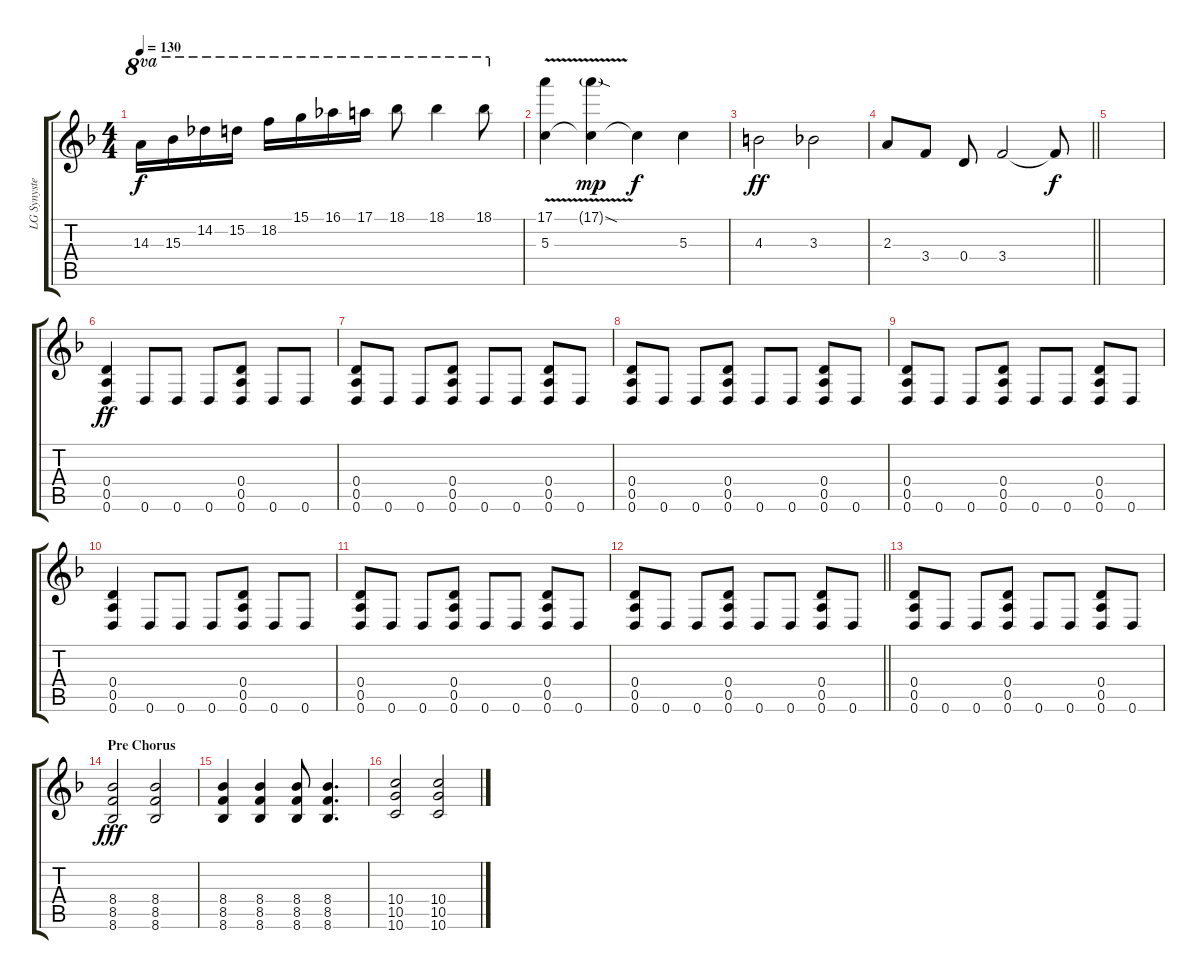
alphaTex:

\track ("LG Synyster Gates" "LG Synyste") {instrument distortionguitar}
\staff {score tabs}
\tuning (E4 B3 G3 D3 A2 D2) {hide}
\ts (4 4)
\tempo 130
\clef g2
\ks dminor
14.3.16{ot 8va dy f} 15.3.16{ot 8va} 14.2.16{ot 8va} 15.2.16{ot 8va} 18.2.16{ot 8va} 15.1.16{ot 8va} 16.1.16{ot 8va} 17.1.16{ot 8va} 18.1.8{ot 8va} 18.1.4{ot 8va} 18.1.8{ot 8va} |
(17.1{v} 5.3).4 (17.1{v sod g} 5.3{t}).4{dy mp} 5.3{t}.4{dy f} 5.3.4 |
4.3.2{dy ff} 3.3.2 |
\barLineRight lightlight
2.3.8 3.4.8 0.4.8 3.4.2 3.4{t}.8{dy f} |
|
(0.4 0.5 0.6).4{dy ff} 0.6.8 0.6.8 0.6.8 (0.4 0.5 0.6).8 0.6.8 0.6.8 |
(0.4 0.5 0.6).8 0.6.8 0.6.8 (0.4 0.5 0.6).8 0.6.8 0.6.8 (0.4 0.5 0.6).8 0.6.8 |
(0.4 0.5 0.6).8 0.6.8 0.6.8 (0.4 0.5 0.6).8 0.6.8 0.6.8 (0.4 0.5 0.6).8 0.6.8 |
(0.4 0.5 0.6).8 0.6.8 0.6.8 (0.4 0.5 0.6).8 0.6.8 0.6.8 (0.4 0.5 0.6).8 0.6.8 |
(0.4 0.5 0.6).4 0.6.8 0.6.8 0.6.8 (0.4 0.5 0.6).8 0.6.8 0.6.8 |
(0.4 0.5 0.6).8 0.6.8 0.6.8 (0.4 0.5 0.6).8 0.6.8 0.6.8 (0.4 0.5 0.6).8 0.6.8 |
\barLineRight lightlight
(0.4 0.5 0.6).8 0.6.8 0.6.8 (0.4 0.5 0.6).8 0.6.8 0.6.8 (0.4 0.5 0.6).8 0.6.8 |
(0.4 0.5 0.6).8 0.6.8 0.6.8 (0.4 0.5 0.6).8 0.6.8 0.6.8 (0.4 0.5 0.6).8 0.6.8 |
\section ("" "Pre Chorus")
(8.4 8.5 8.6).2{dy fff} (8.4 8.5 8.6).2 |
(8.4 8.5 8.6).4 (8.4 8.5 8.6).4 (8.4 8.5 8.6).8 (8.4 8.5 8.6).4{d} |
(10.4 10.5 10.6).2 (10.4 10.5 10.6).2
